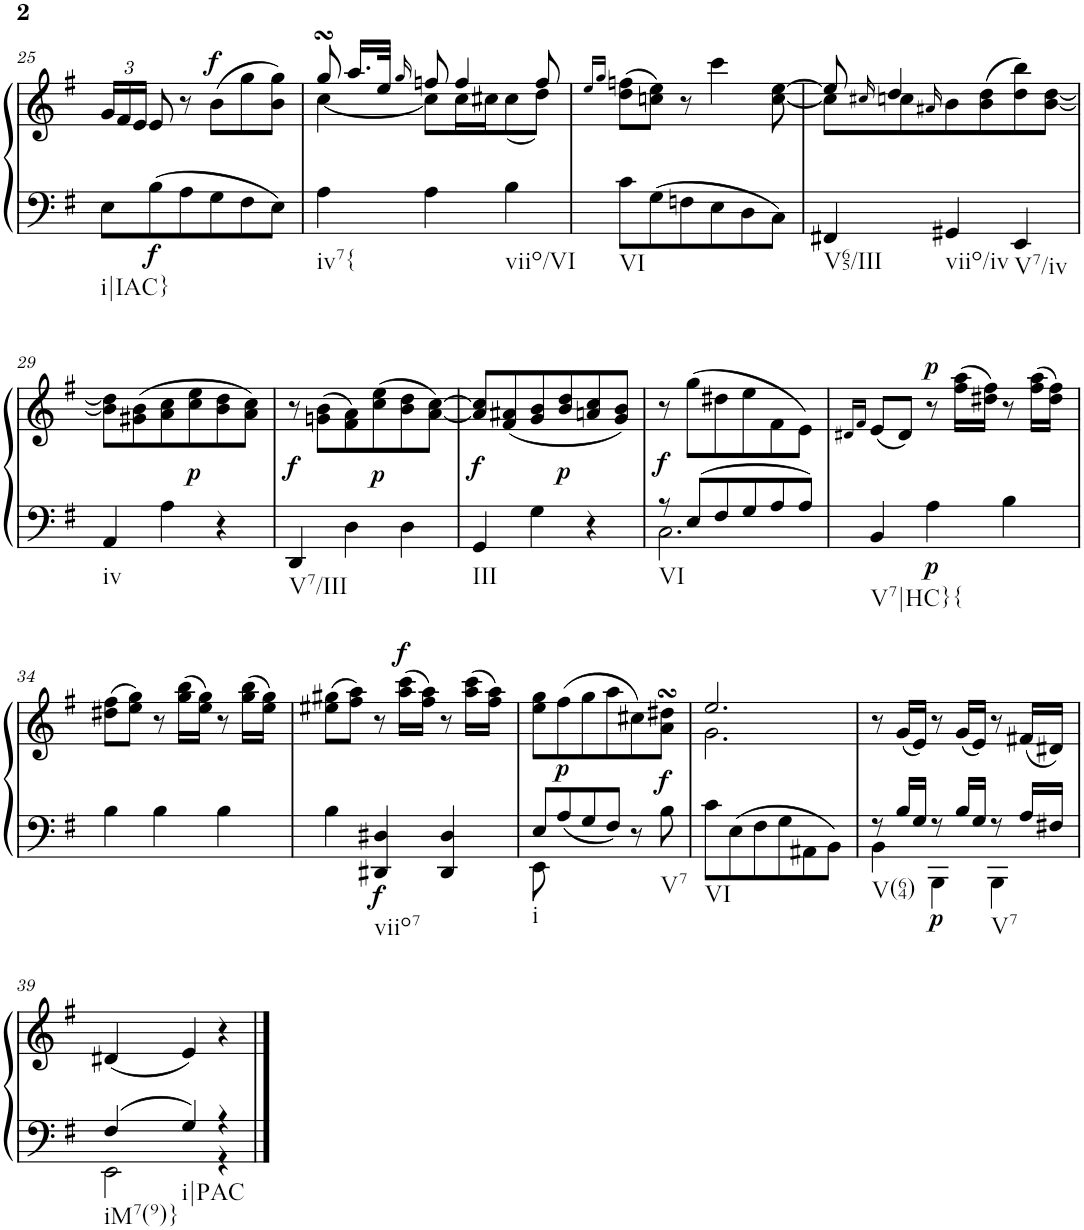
**kern	**kern	**dynam
*part1	*part1	*part1
*staff2	*staff1	*staff1/2
*I"Harpsichord	*	*
*I'Hch.	*	*
!!LO:PB:g=z
*clefF4	*clefG2	*
*k[f#]	*k[f#]	*
*M3/4	*M3/4	*
*	*Xbrackettup	*
=25	=25	=25
!LO:TX:b:t=i|IAC}	!	!
8E\L	24g/LL	.
.	24f#/	.
.	24e/JJ	.
!	!	!LO:DY:b=2
8B\	8e/	f
8A\	8r	.
!	!	!LO:DY:a
8G\	(>8b\L	f
8F#\	8gg\	.
8E\J	8b\ 8gg\J)	.
=26	=26	=26
*	*^	*
!LO:TX:b:t=iv7{	!	!	!
4A\	8ggsSSs/	[4cc\	.
.	16.aa/LL	.	.
.	32ee/JJk	.	.
.	16qgg/	.	.
4A\	8ffn/	8cc\L]	.
.	4ff/	16cc\L	.
.	.	16cc#X\J	.
!LO:TX:b:t=viio/VI	!	!	!
4B\	.	(<8cc#\	.
.	8ff/	8dd\J)	.
*	*v	*v	*
=27	=27	=27
.	16qee/LL	.
.	16qgg/JJ	.
!LO:TX:b:t=VI	!	!
8c\L	(>8dd\ 8ffn\L	.
8G\	8ccn\ 8ee\J)	.
8Fn\	8r	.
8E\	4ccc\	.
8D\	.	.
8C\J	[8cc\ [8ee\	.
=28	=28	=28
*	*^	*
!LO:TX:b:t=V65/III	!	!	!
4FF#X/	8ee/]	8cc\L]	.
.	16qcc#X/	.	.
.	4dd/	8ccn\	.
.	.	16qa#X/	.
!LO:TX:b:t=viio/iv	!	!	!
4GG#X/	.	8b\	.
.	8ryy	(>8b\ 8dd\	.
!LO:TX:b:t=V7/iv	!	!	!
4EE/	4ryy	8dd\ 8bb\)	.
.	.	[8b\ [8dd\J	.
!!LO:LB:g=z
=29	=29	=29	=29
!LO:TX:b:t=iv	!	!	!
*	*v	*v	*
4AA/	8b\] 8dd\]L	.
.	(>8g#X\ 8b\	.
4A\	8a\ 8cc\	.
!	!	!LO:DY:b
.	8cc\ 8ee\	p
4r	8b\ 8dd\	.
.	8a\ 8cc\J)	.
=30	=30	=30
!LO:TX:b:t=V7/III	!	!
!	!	!LO:DY:b
4DD/	8r	f
.	(>8gn\ 8b\L	.
4D\	8f#\ 8a\)	.
!	!	!LO:DY:b
.	(>8cc\ 8ee\	p
4D\	8b\ 8dd\	.
.	[8a\ [8cc\J)	.
=31	=31	=31
!LO:TX:b:t=III	!	!
!	!	!LO:DY:b
4GG/	8a/] 8cc/]L	f
.	(<8f#/ 8a#X/	.
4G\	8g/ 8b/	.
!	!	!LO:DY:b
.	8b/ 8dd/	p
4r	8an/ 8cc/	.
.	8g/ 8b/J)	.
=32	=32	=32
*^	*	*
!LO:TX:b:t=VI	!	!	!
!	!	!	!LO:DY:a=2
8r	2.C\	8r	f
8E/L	.	(>8gg\L	.
8F#/	.	8dd#X\	.
8G/	.	8ee\	.
8A/	.	8f#\	.
8A/J	.	8e\J)	.
*v	*v	*	*
=33	=33	=33
.	16qd#X/LL	.
.	16qf#/JJ	.
!LO:TX:b:t=V7|HC}{	!	!
4BB/	(<8e/L	.
.	8d#/J)	.
!	!	!LO:DY:b=2
!	!	!LO:DY:n=1:a
4A\	8r	p p
.	(>16ff#\ 16aa\LL	.
.	16dd#X\ 16ff#\JJ)	.
4B\	8r	.
.	(>16ff#\ 16aa\LL	.
.	16dd#\ 16ff#\JJ)	.
!!LO:LB:g=z
=34	=34	=34
4B\	(>8dd#X\ 8ff#\L	.
.	8ee\ 8gg\J)	.
4B\	8r	.
.	(>16gg\ 16bb\LL	.
.	16ee\ 16gg\JJ)	.
4B\	8r	.
.	(>16gg\ 16bb\LL	.
.	16ee\ 16gg\JJ)	.
=35	=35	=35
4B\	(>8ee#X\ 8gg#X\L	.
.	8ff#\ 8aa\J)	.
!LO:TX:b:t=viio7	!	!
!	!	!LO:DY:b=2
4DD#X/ 4D#X/	8r	f
!	!	!LO:DY:a
.	(>16aa\ 16ccc\LL	f
.	16ff#\ 16aa\JJ)	.
4DD#/ 4D#/	8r	.
.	(>16aa\ 16ccc\LL	.
.	16ff#\ 16aa\JJ)	.
=36	=36	=36
*^	*	*
!LO:TX:b:t=V7	!	!	!
8E/L	8EE\	8ee\ 8gg\L	.
!	!	!	!LO:DY:b
8A/	8ryy	(>8ff#\	p
8G/	4ryy	8gg\	.
8F#/J	.	8aa\	.
8r	4ryy	8cc#X\)	.
!LO:TX:b:t=i	!	!	!
!	!	!	!LO:DY:b
8B\	.	8a\sSSS 8dd#X\sSSSJ	f
*v	*v	*	*
=37	=37	=37
*	*^	*
!LO:TX:b:t=VI	!	!	!
8c\L	2.ee/	2.g\	.
8E\	.	.	.
8F#\	.	.	.
8G\	.	.	.
8AA#X\	.	.	.
8BB\J	.	.	.
*	*v	*v	*
=38	=38	=38
*^	*	*
!LO:TX:b:t=V(64)	!	!	!
8r	4BB\	8r	.
16B/LL	.	(<16g/LL	.
16G/JJ	.	16e/JJ)	.
!	!	!	!LO:DY:b=2
8r	4BBB\	8r	p
16B/LL	.	(<16g/LL	.
16G/JJ	.	16e/JJ)	.
!LO:TX:b:t=V7	!	!	!
8r	4BBB\	8r	.
16A/LL	.	(<16f#X/LL	.
16F#X/JJ	.	16d#X/JJ)	.
!!LO:LB:g=z
=39	=39	=39	=39
!LO:TX:b:t=iM7(9)}	!	!	!
!LO:TX:b:t=i|PAC	!	!	!
4F#/	2EE\	(<4d#X/	.
4G/	.	4e/)	.
4r	4r	4r	.
*v	*v	*	*
==	==	==
*-	*-	*-
